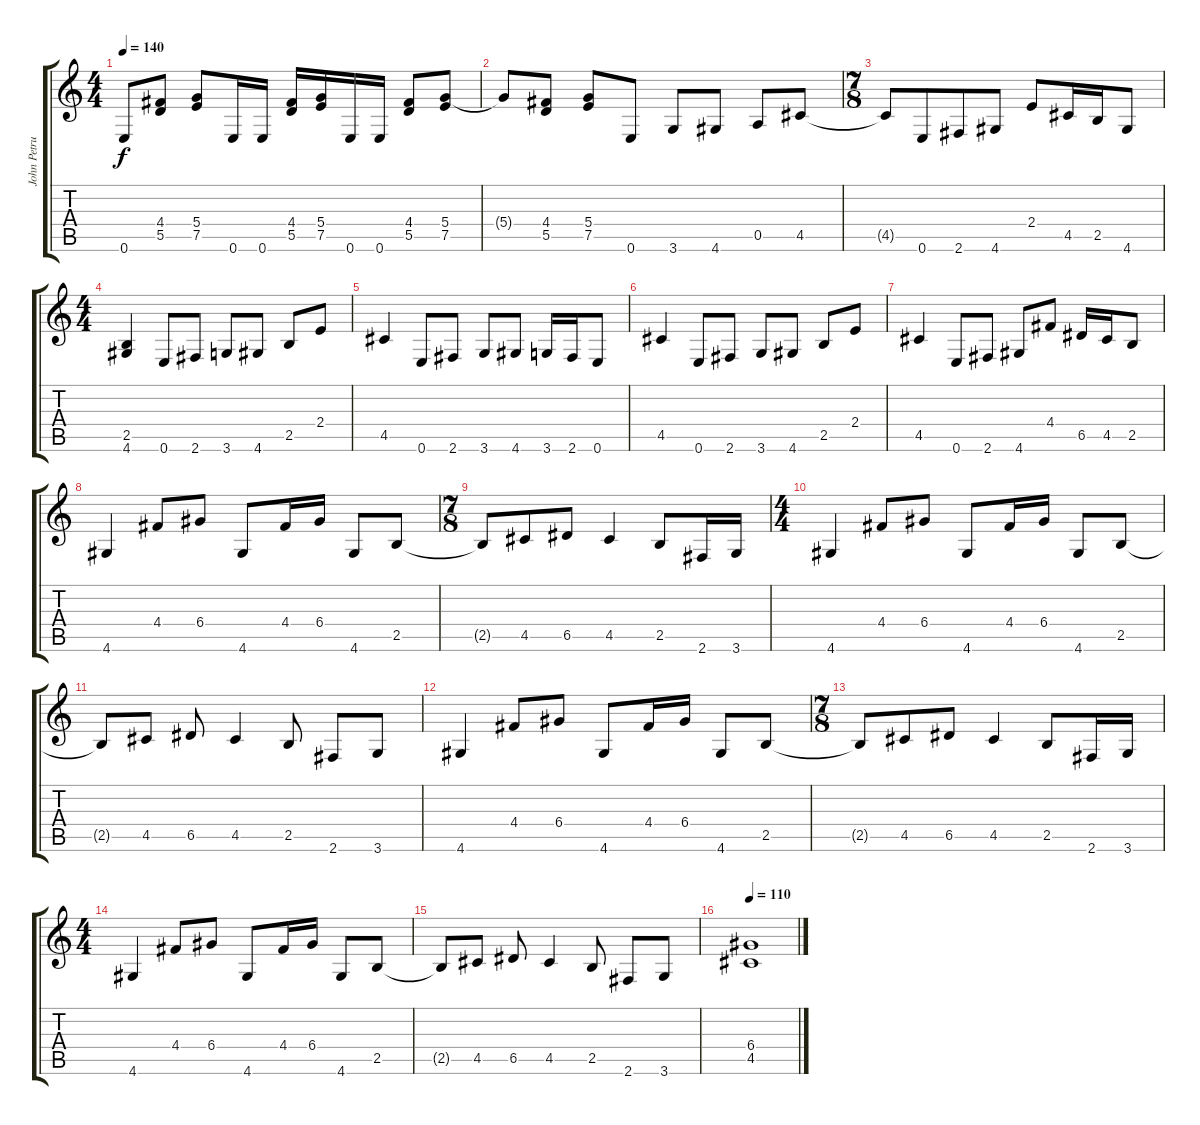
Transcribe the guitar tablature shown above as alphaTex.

\track ("John Petrucci - Guitar" "John Petru") {instrument distortionguitar}
\staff {score tabs}
\tuning (E4 B3 G3 D3 A2 E2) {hide}
\ts (4 4)
\tempo 140
\clef g2
\ks c
0.6{t}.8{dy f} (4.4 5.5).8 (5.4 7.5).8 0.6.16 0.6.16 (4.4 5.5).16 (5.4 7.5).16 0.6.16 0.6.16 (4.4 5.5).8 (5.4 7.5).8 |
5.4{t}.8 (4.4 5.5).8 (5.4 7.5).8 0.6.8 3.6.8 4.6.8 0.5.8 4.5.8 |
\ts (7 8)
4.5{t}.8 0.6.8 2.6.8 4.6.8 2.4.8 4.5.16 2.5.16 4.6.8 |
\ts (4 4)
(2.5 4.6).4 0.6.8 2.6.8 3.6.8 4.6.8 2.5.8 2.4.8 |
4.5.4 0.6.8 2.6.8 3.6.8 4.6.8 3.6.16 2.6.16 0.6.8 |
4.5.4 0.6.8 2.6.8 3.6.8 4.6.8 2.5.8 2.4.8 |
4.5.4 0.6.8 2.6.8 4.6.8 4.4.8 6.5.16 4.5.16 2.5.8 |
4.6.4 4.4.8 6.4.8 4.6.8 4.4.16 6.4.16 4.6.8 2.5.8 |
\ts (7 8)
2.5{t}.8 4.5.8 6.5.8 4.5.4 2.5.8 2.6.16 3.6.16 |
\ts (4 4)
4.6.4 4.4.8 6.4.8 4.6.8 4.4.16 6.4.16 4.6.8 2.5.8 |
2.5{t}.8 4.5.8 6.5.8 4.5.4 2.5.8 2.6.8 3.6.8 |
4.6.4 4.4.8 6.4.8 4.6.8 4.4.16 6.4.16 4.6.8 2.5.8 |
\ts (7 8)
2.5{t}.8 4.5.8 6.5.8 4.5.4 2.5.8 2.6.16 3.6.16 |
\ts (4 4)
4.6.4 4.4.8 6.4.8 4.6.8 4.4.16 6.4.16 4.6.8 2.5.8 |
2.5{t}.8 4.5.8 6.5.8 4.5.4 2.5.8 2.6.8 3.6.8 |
\tempo 110
(6.4 4.5).1
